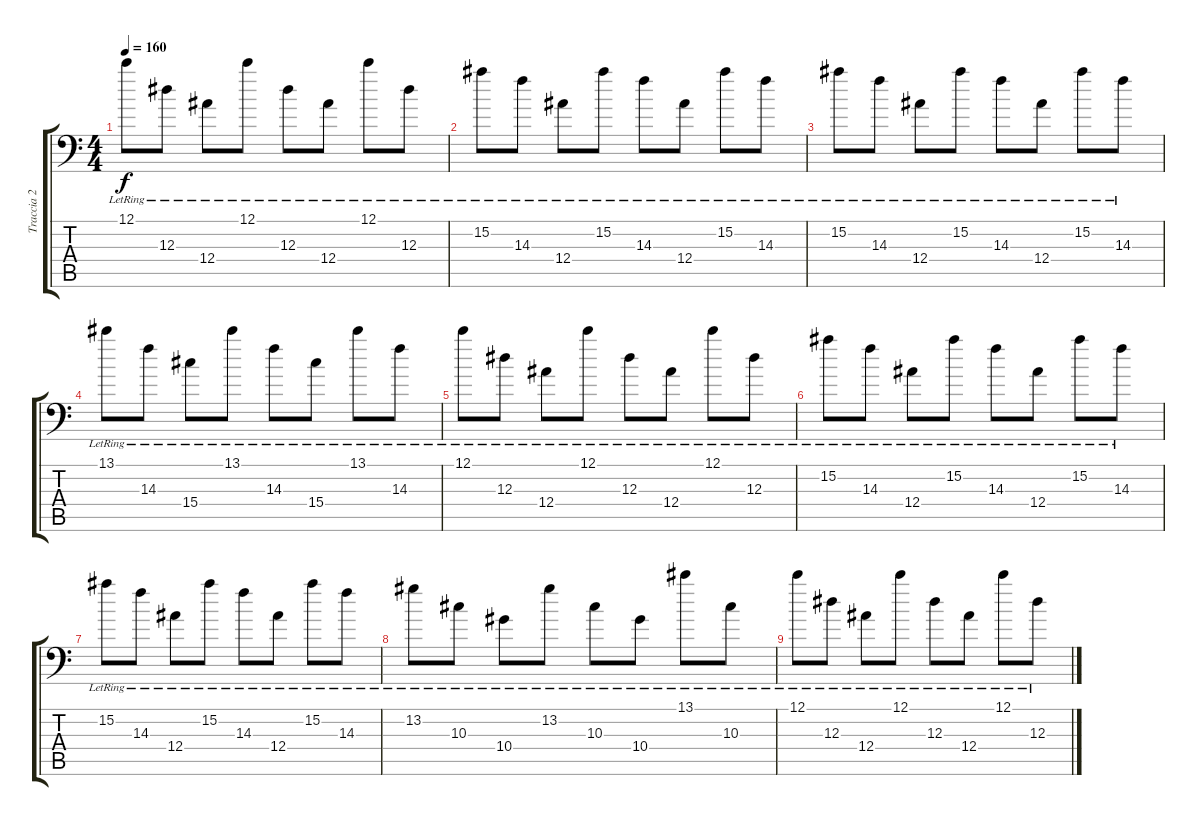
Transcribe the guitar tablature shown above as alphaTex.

\track ("Traccia 2" "Traccia 2") {instrument distortionguitar}
\staff {score tabs}
\tuning (C4 G3 Eb3 Bb2 F2 Bb1) {hide}
\ts (4 4)
\tempo 160
\clef f4
\ks c
12.1{lr}.8{dy f} 12.3{lr}.8 12.4{lr}.8 12.1{lr}.8 12.3{lr}.8 12.4{lr}.8 12.1{lr}.8 12.3{lr}.8 |
15.2{lr}.8 14.3{lr}.8 12.4{lr}.8 15.2{lr}.8 14.3{lr}.8 12.4{lr}.8 15.2{lr}.8 14.3{lr}.8 |
15.2{lr}.8 14.3{lr}.8 12.4{lr}.8 15.2{lr}.8 14.3{lr}.8 12.4{lr}.8 15.2{lr}.8 14.3{lr}.8 |
13.1{lr}.8 14.3{lr}.8 15.4{lr}.8 13.1{lr}.8 14.3{lr}.8 15.4{lr}.8 13.1{lr}.8 14.3{lr}.8 |
12.1{lr}.8 12.3{lr}.8 12.4{lr}.8 12.1{lr}.8 12.3{lr}.8 12.4{lr}.8 12.1{lr}.8 12.3{lr}.8 |
15.2{lr}.8 14.3{lr}.8 12.4{lr}.8 15.2{lr}.8 14.3{lr}.8 12.4{lr}.8 15.2{lr}.8 14.3{lr}.8 |
15.2{lr}.8 14.3{lr}.8 12.4{lr}.8 15.2{lr}.8 14.3{lr}.8 12.4{lr}.8 15.2{lr}.8 14.3{lr}.8 |
13.2{lr}.8 10.3{lr}.8 10.4{lr}.8 13.2{lr}.8 10.3{lr}.8 10.4{lr}.8 13.1{lr}.8 10.3{lr}.8 |
12.1{lr}.8 12.3{lr}.8 12.4{lr}.8 12.1{lr}.8 12.3{lr}.8 12.4{lr}.8 12.1{lr}.8 12.3{lr}.8
